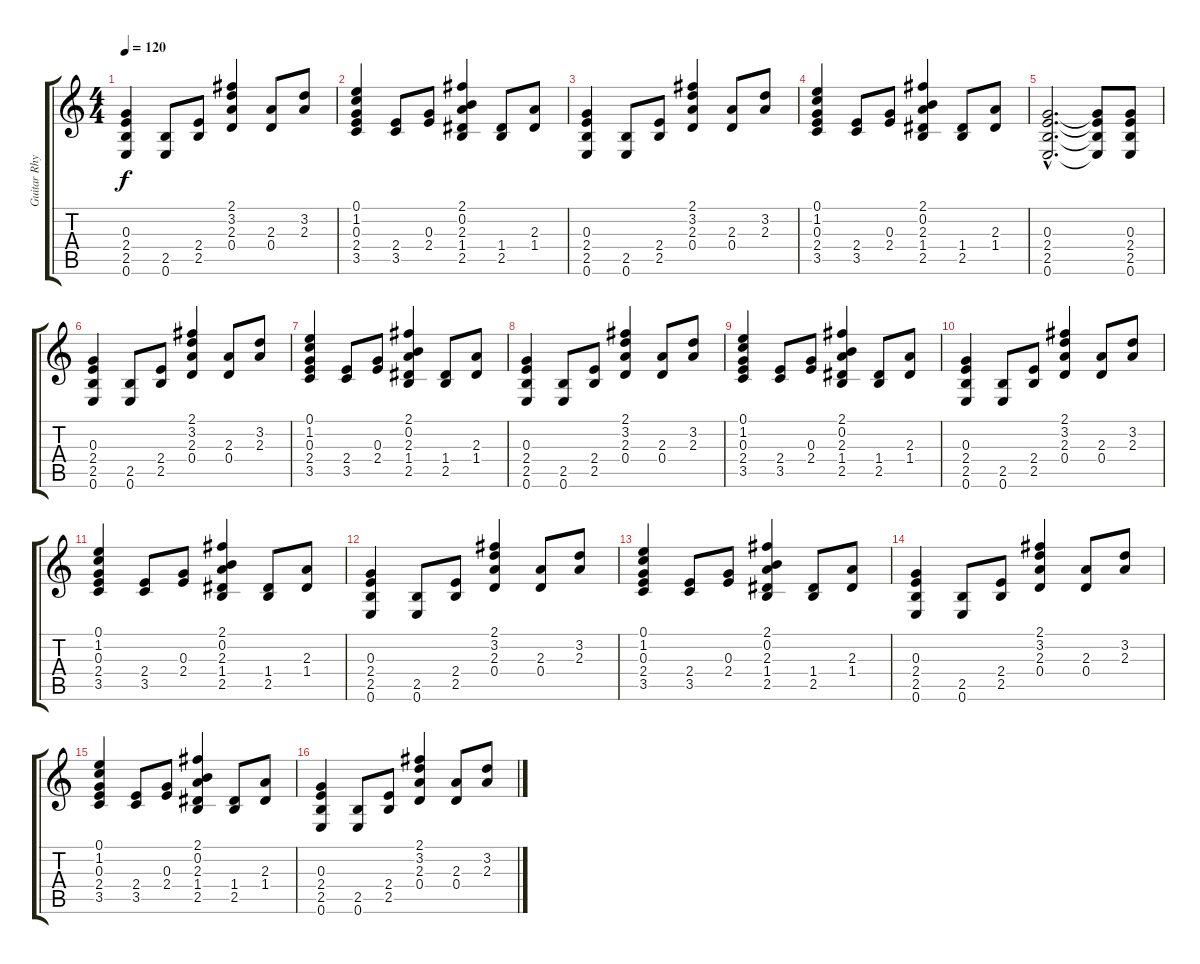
\track ("Guitar Rhythm 2" "Guitar Rhy") {instrument acousticguitarnylon}
\staff {score tabs}
\tuning (E4 B3 G3 D3 A2 E2) {hide}
\ts (4 4)
\tempo 120
\clef g2
\ks c
(0.3 2.4 2.5 0.6).4{dy f} (2.5 0.6).8 (2.4 2.5).8 (2.1 3.2 2.3 0.4).4 (2.3 0.4).8 (3.2 2.3).8 |
(0.1 1.2 0.3 2.4 3.5).4 (2.4 3.5).8 (0.3 2.4).8 (2.1 0.2 2.3 1.4 2.5).4 (1.4 2.5).8 (2.3 1.4).8 |
(0.3 2.4 2.5 0.6).4 (2.5 0.6).8 (2.4 2.5).8 (2.1 3.2 2.3 0.4).4 (2.3 0.4).8 (3.2 2.3).8 |
(0.1 1.2 0.3 2.4 3.5).4 (2.4 3.5).8 (0.3 2.4).8 (2.1 0.2 2.3 1.4 2.5).4 (1.4 2.5).8 (2.3 1.4).8 |
(0.3{hac} 2.4{hac} 2.5{hac} 0.6{hac}).2{d} (0.3{t} 2.4{t} 2.5{t} 0.6{t}).8 (0.3 2.4 2.5 0.6).8 |
(0.3 2.4 2.5 0.6).4{volume 13} (2.5 0.6).8 (2.4 2.5).8 (2.1 3.2 2.3 0.4).4 (2.3 0.4).8 (3.2 2.3).8 |
(0.1 1.2 0.3 2.4 3.5).4 (2.4 3.5).8 (0.3 2.4).8 (2.1 0.2 2.3 1.4 2.5).4 (1.4 2.5).8 (2.3 1.4).8 |
(0.3 2.4 2.5 0.6).4 (2.5 0.6).8 (2.4 2.5).8 (2.1 3.2 2.3 0.4).4 (2.3 0.4).8 (3.2 2.3).8 |
(0.1 1.2 0.3 2.4 3.5).4 (2.4 3.5).8 (0.3 2.4).8 (2.1 0.2 2.3 1.4 2.5).4 (1.4 2.5).8 (2.3 1.4).8 |
(0.3 2.4 2.5 0.6).4{volume 13} (2.5 0.6).8 (2.4 2.5).8 (2.1 3.2 2.3 0.4).4 (2.3 0.4).8 (3.2 2.3).8 |
(0.1 1.2 0.3 2.4 3.5).4 (2.4 3.5).8 (0.3 2.4).8 (2.1 0.2 2.3 1.4 2.5).4 (1.4 2.5).8 (2.3 1.4).8 |
(0.3 2.4 2.5 0.6).4 (2.5 0.6).8 (2.4 2.5).8 (2.1 3.2 2.3 0.4).4 (2.3 0.4).8 (3.2 2.3).8 |
(0.1 1.2 0.3 2.4 3.5).4 (2.4 3.5).8 (0.3 2.4).8 (2.1 0.2 2.3 1.4 2.5).4 (1.4 2.5).8 (2.3 1.4).8 |
(0.3 2.4 2.5 0.6).4 (2.5 0.6).8 (2.4 2.5).8 (2.1 3.2 2.3 0.4).4 (2.3 0.4).8 (3.2 2.3).8 |
(0.1 1.2 0.3 2.4 3.5).4 (2.4 3.5).8 (0.3 2.4).8 (2.1 0.2 2.3 1.4 2.5).4 (1.4 2.5).8 (2.3 1.4).8 |
(0.3 2.4 2.5 0.6).4 (2.5 0.6).8 (2.4 2.5).8 (2.1 3.2 2.3 0.4).4 (2.3 0.4).8 (3.2 2.3).8
